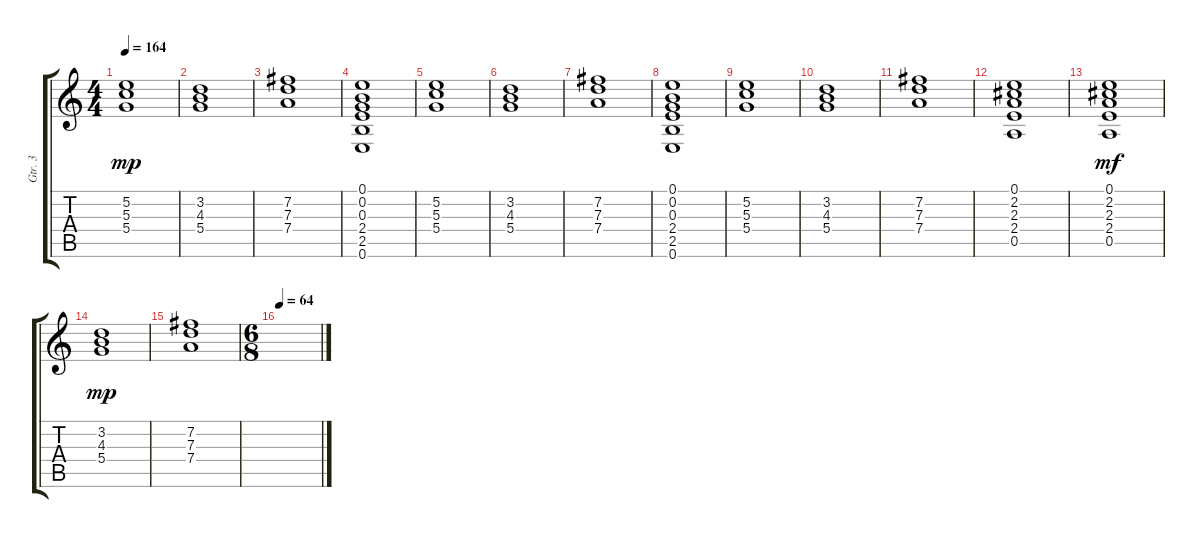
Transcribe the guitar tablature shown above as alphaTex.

\track ("Gtr. 3" "Gtr. 3") {instrument electricguitarclean}
\staff {score tabs}
\tuning (E4 B3 G3 D3 A2 E2) {hide}
\ts (4 4)
\tempo 164
\clef g2
\ks c
(5.2 5.3 5.4).1{dy mp} |
(3.2 4.3 5.4).1 |
(7.2 7.3 7.4).1 |
(0.1 0.2 0.3 2.4 2.5 0.6).1 |
(5.2 5.3 5.4).1 |
(3.2 4.3 5.4).1 |
(7.2 7.3 7.4).1 |
(0.1 0.2 0.3 2.4 2.5 0.6).1 |
(5.2 5.3 5.4).1 |
(3.2 4.3 5.4).1 |
(7.2 7.3 7.4).1 |
(0.1 2.2 2.3 2.4 0.5).1 |
(0.1 2.2 2.3 2.4 0.5).1{dy mf} |
(3.2 4.3 5.4).1{dy mp} |
(7.2 7.3 7.4).1 |
\ts (6 8)
\tempo 64
